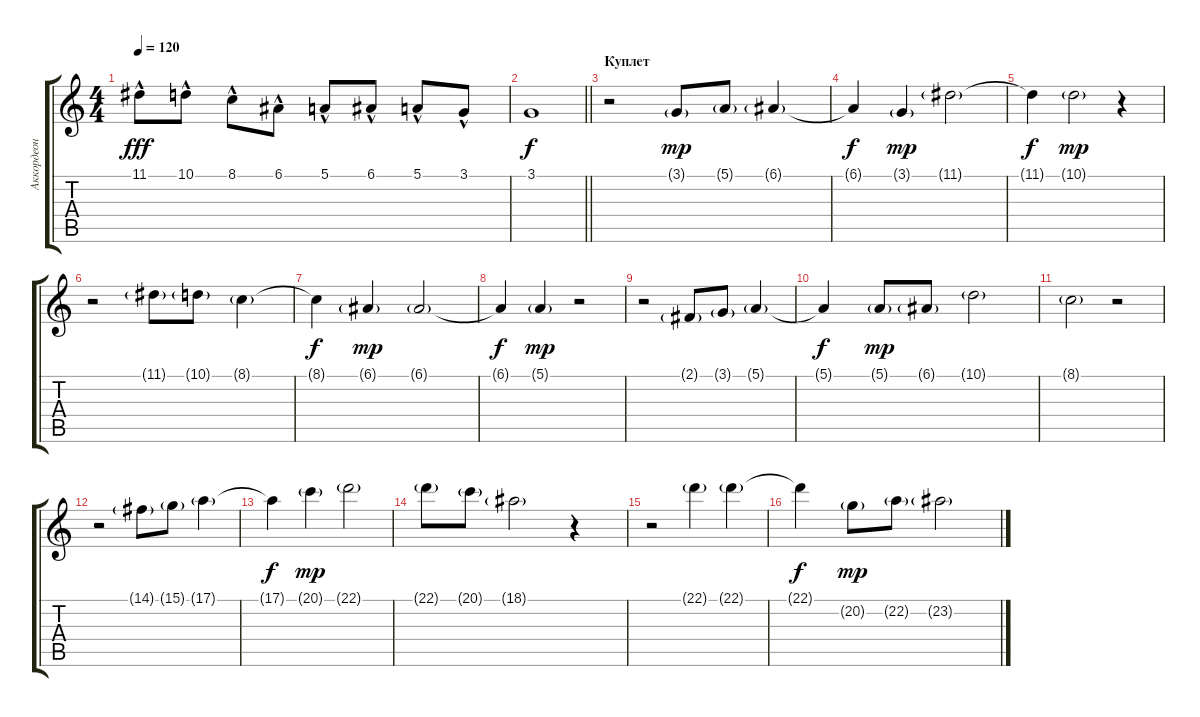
\track ("Аккордеон ПР" "Аккордеон ") {instrument accordion}
\staff {score tabs}
\tuning (E4 B3 G3 D3 A2 E2) {hide}
\ts (4 4)
\tempo 120
\clef g2
\ks c
11.1{hac}.8{dy fff} 10.1{hac}.8 8.1{hac}.8 6.1{hac}.8 5.1{hac}.8 6.1{hac}.8 5.1{hac}.8 3.1{hac}.8 |
\barLineRight lightlight
3.1.1{dy f} |
\section ("" "Куплет ")
r.2 3.1{g}.8{dy mp} 5.1{g}.8 6.1{g}.4 |
6.1{t}.4{dy f} 3.1{g}.4{dy mp} 11.1{g}.2 |
11.1{t}.4{dy f} 10.1{g}.2{dy mp} r.4 |
r.2 11.1{g}.8 10.1{g}.8 8.1{g}.4 |
8.1{t}.4{dy f} 6.1{g}.4{dy mp} 6.1{g}.2 |
6.1{t}.4{dy f} 5.1{g}.4{dy mp} r.2 |
r.2 2.1{g}.8 3.1{g}.8 5.1{g}.4 |
5.1{t}.4{dy f} 5.1{g}.8{dy mp} 6.1{g}.8 10.1{g}.2 |
8.1{g}.2 r.2 |
r.2 14.1{g}.8 15.1{g}.8 17.1{g}.4 |
17.1{t}.4{dy f} 20.1{g}.4{dy mp} 22.1{g}.2 |
22.1{g}.8 20.1{g}.8 18.1{g}.2 r.4 |
r.2 22.1{g}.4 22.1{g}.4 |
22.1{t}.4{dy f} 20.2{g}.8{dy mp} 22.2{g}.8 23.2{g}.2
